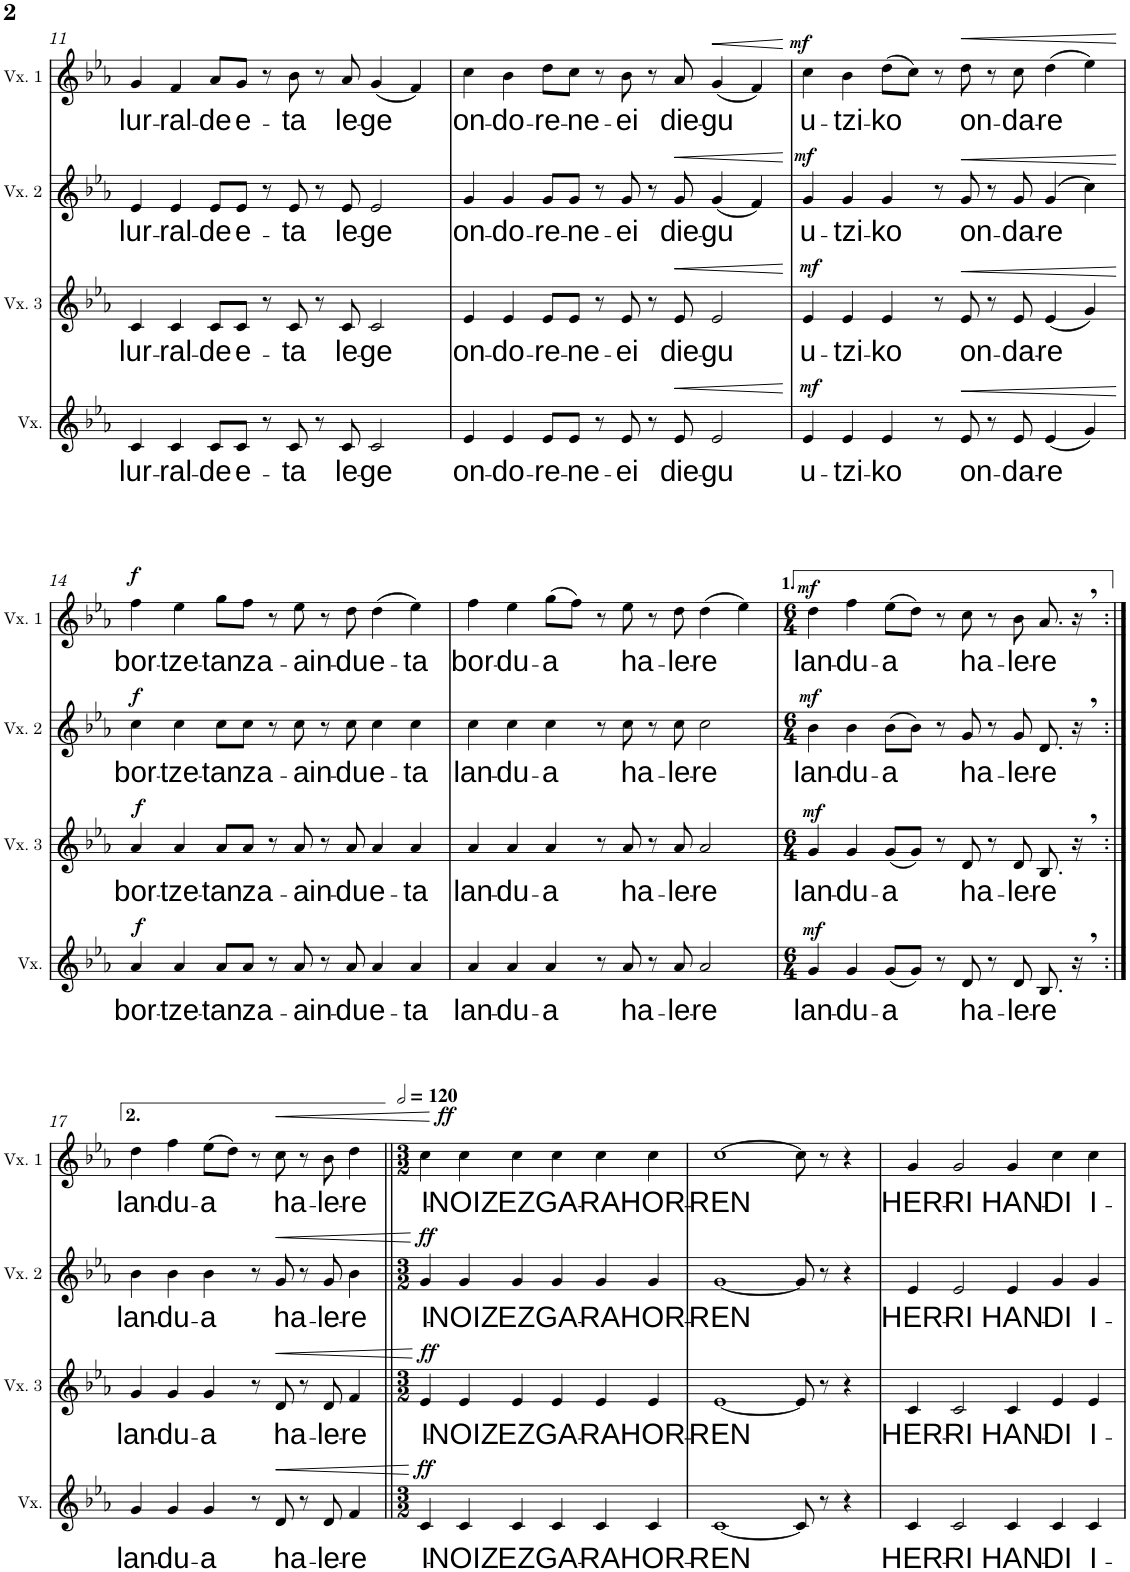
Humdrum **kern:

**kern	**text	**dynam	**kern	**text	**dynam	**kern	**text	**dynam	**kern	**text	**dynam
*part4	*part4	*part4	*part3	*part3	*part3	*part2	*part2	*part2	*part1	*part1	*part1
*staff4	*staff4	*staff4	*staff3	*staff3	*staff3	*staff2	*staff2	*staff2	*staff1	*staff1	*staff1
*I"Voix	*	*	*I"Voix 3	*	*	*I"Voix 2	*	*	*I"Voix 1	*	*
*I'Vx.	*	*	*I'Vx. 3	*	*	*I'Vx. 2	*	*	*I'Vx. 1	*	*
!!LO:PB:g=z
*clefG2	*	*	*clefG2	*	*	*clefG2	*	*	*clefG2	*	*
*k[b-e-a-]	*	*	*k[b-e-a-]	*	*	*k[b-e-a-]	*	*	*k[b-e-a-]	*	*
*M7/4	*	*	*M7/4	*	*	*M7/4	*	*	*M7/4	*	*
=11	=11	=11	=11	=11	=11	=11	=11	=11	=11	=11	=11
!	!LO:LY:b	!	!	!LO:LY:b	!	!	!LO:LY:b	!	!	!LO:LY:b	!
4c/	lur-	.	4c/	lur-	.	4e-/	lur-	.	4g/	lur-	.
!	!LO:LY:b	!	!	!LO:LY:b	!	!	!LO:LY:b	!	!	!LO:LY:b	!
4c/	-ral-	.	4c/	-ral-	.	4e-/	-ral-	.	4f/	-ral-	.
!	!LO:LY:b	!	!	!LO:LY:b	!	!	!LO:LY:b	!	!	!LO:LY:b	!
8c/L	-de	.	8c/L	-de	.	8e-/L	-de	.	8a-/L	-de	.
!	!LO:LY:b	!	!	!LO:LY:b	!	!	!LO:LY:b	!	!	!LO:LY:b	!
8c/J	e-	.	8c/J	e-	.	8e-/J	e-	.	8g/J	e-	.
8r	.	.	8r	.	.	8r	.	.	8r	.	.
!	!LO:LY:b	!	!	!LO:LY:b	!	!	!LO:LY:b	!	!	!LO:LY:b	!
8c/	-ta	.	8c/	-ta	.	8e-/	-ta	.	8b-\	-ta	.
8r	.	.	8r	.	.	8r	.	.	8r	.	.
!	!LO:LY:b	!	!	!LO:LY:b	!	!	!LO:LY:b	!	!	!LO:LY:b	!
8c/	le-	.	8c/	le-	.	8e-/	le-	.	8a-/	le-	.
!	!LO:LY:b	!	!	!LO:LY:b	!	!	!LO:LY:b	!	!	!LO:LY:b	!
2c/	-ge	.	2c/	-ge	.	2e-/	-ge	.	(4g/	-ge	.
.	.	.	.	.	.	.	.	.	4f/)	.	.
=12	=12	=12	=12	=12	=12	=12	=12	=12	=12	=12	=12
!	!LO:LY:b	!	!	!LO:LY:b	!	!	!LO:LY:b	!	!	!LO:LY:b	!
4e-/	on-	.	4e-/	on-	.	4g/	on-	.	4cc\	on-	.
!	!LO:LY:b	!	!	!LO:LY:b	!	!	!LO:LY:b	!	!	!LO:LY:b	!
4e-/	-do-	.	4e-/	-do-	.	4g/	-do-	.	4b-\	-do-	.
!	!LO:LY:b	!	!	!LO:LY:b	!	!	!LO:LY:b	!	!	!LO:LY:b	!
8e-/L	-re-	.	8e-/L	-re-	.	8g/L	-re-	.	8dd\L	-re-	.
!	!LO:LY:b	!	!	!LO:LY:b	!	!	!LO:LY:b	!	!	!LO:LY:b	!
8e-/J	-ne-	.	8e-/J	-ne-	.	8g/J	-ne-	.	8cc\J	-ne-	.
8r	.	.	8r	.	.	8r	.	.	8r	.	.
!	!LO:LY:b	!	!	!LO:LY:b	!	!	!LO:LY:b	!	!	!LO:LY:b	!
8e-/	-ei	.	8e-/	-ei	.	8g/	-ei	.	8b-\	-ei	.
8r	.	.	8r	.	.	8r	.	.	8r	.	.
!	!LO:LY:b	!LO:HP:b	!	!LO:LY:b	!LO:HP:b	!	!LO:LY:b	!LO:HP:b	!	!LO:LY:b	!
8e-/	die-	<	8e-/	die-	<	8g/	die-	<	8a-/	die-	.
!	!LO:LY:b	!	!	!LO:LY:b	!	!	!LO:LY:b	!	!	!LO:LY:b	!LO:HP:b
2e-/	-gu	.	2e-/	-gu	.	(4g/	-gu	.	(4g/	-gu	<
.	.	.	.	.	.	4f/)	.	.	4f/)	.	.
.	.	[	.	.	[	.	.	[	.	.	[
=13	=13	=13	=13	=13	=13	=13	=13	=13	=13	=13	=13
!	!LO:LY:b	!LO:DY:a	!	!LO:LY:b	!LO:DY:a	!	!LO:LY:b	!LO:DY:a	!	!LO:LY:b	!LO:DY:a
4e-/	u-	mf	4e-/	u-	mf	4g/	u-	mf	4cc\	u-	mf
!	!LO:LY:b	!	!	!LO:LY:b	!	!	!LO:LY:b	!	!	!LO:LY:b	!
4e-/	-tzi-	.	4e-/	-tzi-	.	4g/	-tzi-	.	4b-\	-tzi-	.
!	!LO:LY:b	!	!	!LO:LY:b	!	!	!LO:LY:b	!	!	!LO:LY:b	!
4e-/	-ko	.	4e-/	-ko	.	4g/	-ko	.	(8dd\L	-ko	.
.	.	.	.	.	.	.	.	.	8cc\J)	.	.
8r	.	.	8r	.	.	8r	.	.	8r	.	.
!	!LO:LY:b	!LO:HP:b	!	!LO:LY:b	!LO:HP:b	!	!LO:LY:b	!LO:HP:b	!	!LO:LY:b	!LO:HP:b
8e-/	on-	<	8e-/	on-	<	8g/	on-	<	8dd\	on-	<
8r	.	.	8r	.	.	8r	.	.	8r	.	.
!	!LO:LY:b	!	!	!LO:LY:b	!	!	!LO:LY:b	!	!	!LO:LY:b	!
8e-/	-da-	.	8e-/	-da-	.	8g/	-da-	.	8cc\	-da-	.
!	!LO:LY:b	!	!	!LO:LY:b	!	!	!LO:LY:b	!	!	!LO:LY:b	!
(4e-/	-re	.	(4e-/	-re	.	(4g/	-re	.	(4dd\	-re	.
4g/)	.	.	4g/)	.	.	4cc\)	.	.	4ee-\)	.	.
.	.	[	.	.	[	.	.	[	.	.	[
!!LO:LB:g=z
=14	=14	=14	=14	=14	=14	=14	=14	=14	=14	=14	=14
!	!LO:LY:b	!LO:DY:a	!	!LO:LY:b	!LO:DY:a	!	!LO:LY:b	!LO:DY:a	!	!LO:LY:b	!LO:DY:a
4a-/	bor-	f	4a-/	bor-	f	4cc\	bor-	f	4ff\	bor-	f
!	!LO:LY:b	!	!	!LO:LY:b	!	!	!LO:LY:b	!	!	!LO:LY:b	!
4a-/	-tze-	.	4a-/	-tze-	.	4cc\	-tze-	.	4ee-\	-tze-	.
!	!LO:LY:b	!	!	!LO:LY:b	!	!	!LO:LY:b	!	!	!LO:LY:b	!
8a-/L	-tan	.	8a-/L	-tan	.	8cc\L	-tan	.	8gg\L	-tan	.
!	!LO:LY:b	!	!	!LO:LY:b	!	!	!LO:LY:b	!	!	!LO:LY:b	!
8a-/J	za-	.	8a-/J	za-	.	8cc\J	za-	.	8ff\J	za-	.
8r	.	.	8r	.	.	8r	.	.	8r	.	.
!	!LO:LY:b	!	!	!LO:LY:b	!	!	!LO:LY:b	!	!	!LO:LY:b	!
8a-/	-ain-	.	8a-/	-ain-	.	8cc\	-ain-	.	8ee-\	-ain-	.
8r	.	.	8r	.	.	8r	.	.	8r	.	.
!	!LO:LY:b	!	!	!LO:LY:b	!	!	!LO:LY:b	!	!	!LO:LY:b	!
8a-/	-du	.	8a-/	-du	.	8cc\	-du	.	8dd\	-du	.
!	!LO:LY:b	!	!	!LO:LY:b	!	!	!LO:LY:b	!	!	!LO:LY:b	!
4a-/	e-	.	4a-/	e-	.	4cc\	e-	.	(4dd\	e-	.
!	!LO:LY:b	!	!	!LO:LY:b	!	!	!LO:LY:b	!	!	!LO:LY:b	!
4a-/	-ta	.	4a-/	-ta	.	4cc\	-ta	.	4ee-\)	-ta	.
=15	=15	=15	=15	=15	=15	=15	=15	=15	=15	=15	=15
!	!LO:LY:b	!	!	!LO:LY:b	!	!	!LO:LY:b	!	!	!LO:LY:b	!
4a-/	lan-	.	4a-/	lan-	.	4cc\	lan-	.	4ff\	bor-	.
!	!LO:LY:b	!	!	!LO:LY:b	!	!	!LO:LY:b	!	!	!LO:LY:b	!
4a-/	-du-	.	4a-/	-du-	.	4cc\	-du-	.	4ee-\	-du-	.
!	!LO:LY:b	!	!	!LO:LY:b	!	!	!LO:LY:b	!	!	!LO:LY:b	!
4a-/	-a	.	4a-/	-a	.	4cc\	-a	.	(8gg\L	-a	.
.	.	.	.	.	.	.	.	.	8ff\J)	.	.
8r	.	.	8r	.	.	8r	.	.	8r	.	.
!	!LO:LY:b	!	!	!LO:LY:b	!	!	!LO:LY:b	!	!	!LO:LY:b	!
8a-/	ha-	.	8a-/	ha-	.	8cc\	ha-	.	8ee-\	ha-	.
8r	.	.	8r	.	.	8r	.	.	8r	.	.
!	!LO:LY:b	!	!	!LO:LY:b	!	!	!LO:LY:b	!	!	!LO:LY:b	!
8a-/	-le-	.	8a-/	-le-	.	8cc\	-le-	.	8dd\	-le-	.
!	!LO:LY:b	!	!	!LO:LY:b	!	!	!LO:LY:b	!	!	!LO:LY:b	!
2a-/	-re	.	2a-/	-re	.	2cc\	-re	.	(4dd\	-re	.
.	.	.	.	.	.	.	.	.	4ee-\)	.	.
=16	=16	=16	=16	=16	=16	=16	=16	=16	=16	=16	=16
*M6/4	*	*	*M6/4	*	*	*M6/4	*	*	*M6/4	*	*
!	!LO:LY:b	!LO:DY:a	!	!LO:LY:b	!LO:DY:a	!	!LO:LY:b	!LO:DY:a	!	!LO:LY:b	!LO:DY:a
4g/	lan-	mf	4g/	lan-	mf	4b-\	lan-	mf	4dd\	lan-	mf
!	!LO:LY:b	!	!	!LO:LY:b	!	!	!LO:LY:b	!	!	!LO:LY:b	!
4g/	-du-	.	4g/	-du-	.	4b-\	-du-	.	4ff\	-du-	.
!	!LO:LY:b	!	!	!LO:LY:b	!	!	!LO:LY:b	!	!	!LO:LY:b	!
(8g/L	-a	.	(8g/L	-a	.	(8b-\L	-a	.	(8ee-\L	-a	.
8g/J)	.	.	8g/J)	.	.	8b-\J)	.	.	8dd\J)	.	.
8r	.	.	8r	.	.	8r	.	.	8r	.	.
!	!LO:LY:b	!	!	!LO:LY:b	!	!	!LO:LY:b	!	!	!LO:LY:b	!
8d/	ha-	.	8d/	ha-	.	8g/	ha-	.	8cc\	ha-	.
8r	.	.	8r	.	.	8r	.	.	8r	.	.
!	!LO:LY:b	!	!	!LO:LY:b	!	!	!LO:LY:b	!	!	!LO:LY:b	!
8d/	-le-	.	8d/	-le-	.	8g/	-le-	.	8b-\	-le-	.
!	!LO:LY:b	!	!	!LO:LY:b	!	!	!LO:LY:b	!	!	!LO:LY:b	!
8.B-/	-re	.	8.B-/	-re	.	8.d/	-re	.	8.a-/	-re	.
16r	.	.	16r	.	.	16r	.	.	16r	.	.
!!LO:LB:g=z
=17:|!	=17:|!	=17:|!	=17:|!	=17:|!	=17:|!	=17:|!	=17:|!	=17:|!	=17:|!	=17:|!	=17:|!
!	!LO:LY:b	!	!	!LO:LY:b	!	!	!LO:LY:b	!	!	!LO:LY:b	!
4g/	lan-	.	4g/	lan-	.	4b-\	lan-	.	4dd\	lan-	.
!	!LO:LY:b	!	!	!LO:LY:b	!	!	!LO:LY:b	!	!	!LO:LY:b	!
4g/	-du-	.	4g/	-du-	.	4b-\	-du-	.	4ff\	-du-	.
!	!LO:LY:b	!	!	!LO:LY:b	!	!	!LO:LY:b	!	!	!LO:LY:b	!
4g/	-a	.	4g/	-a	.	4b-\	-a	.	(8ee-\L	-a	.
.	.	.	.	.	.	.	.	.	8dd\J)	.	.
8r	.	.	8r	.	.	8r	.	.	8r	.	.
!	!LO:LY:b	!LO:HP:b	!	!LO:LY:b	!LO:HP:b	!	!LO:LY:b	!LO:HP:b	!	!LO:LY:b	!LO:HP:b
8d/	ha-	<	8d/	ha-	<	8g/	ha-	<	8cc\	ha-	<
8r	.	.	8r	.	.	8r	.	.	8r	.	.
!	!LO:LY:b	!	!	!LO:LY:b	!	!	!LO:LY:b	!	!	!LO:LY:b	!
8d/	-le-	.	8d/	-le-	.	8g/	-le-	.	8b-\	-le-	.
!	!LO:LY:b	!	!	!LO:LY:b	!	!	!LO:LY:b	!	!	!LO:LY:b	!
4f/	-re	.	4f/	-re	.	4b-\	-re	.	4dd\	-re	.
.	.	[	.	.	[	.	.	[	.	.	[
=18||	=18||	=18||	=18||	=18||	=18||	=18||	=18||	=18||	=18||	=18||	=18||
*M3/2	*	*	*M3/2	*	*	*M3/2	*	*	*M3/2	*	*
*	*	*	*	*	*	*	*	*	*MM240	*	*
!	!LO:LY:b	!LO:DY:a	!	!LO:LY:b	!LO:DY:a	!	!LO:LY:b	!LO:DY:a	!	!LO:LY:b	!LO:DY:a
4c/	I-	ff	4e-/	I-	ff	4g/	I-	ff	4cc\	I-	ff
!	!LO:LY:b	!	!	!LO:LY:b	!	!	!LO:LY:b	!	!	!LO:LY:b	!
4c/	-NOIZ	.	4e-/	-NOIZ	.	4g/	-NOIZ	.	4cc\	-NOIZ	.
!	!LO:LY:b	!	!	!LO:LY:b	!	!	!LO:LY:b	!	!	!LO:LY:b	!
4c/	EZ	.	4e-/	EZ	.	4g/	EZ	.	4cc\	EZ	.
!	!LO:LY:b	!	!	!LO:LY:b	!	!	!LO:LY:b	!	!	!LO:LY:b	!
4c/	GA-	.	4e-/	GA-	.	4g/	GA-	.	4cc\	GA-	.
!	!LO:LY:b	!	!	!LO:LY:b	!	!	!LO:LY:b	!	!	!LO:LY:b	!
4c/	-RA	.	4e-/	-RA	.	4g/	-RA	.	4cc\	-RA	.
!	!LO:LY:b	!	!	!LO:LY:b	!	!	!LO:LY:b	!	!	!LO:LY:b	!
4c/	HOR-	.	4e-/	HOR-	.	4g/	HOR-	.	4cc\	HOR-	.
=19	=19	=19	=19	=19	=19	=19	=19	=19	=19	=19	=19
!	!LO:LY:b	!	!	!LO:LY:b	!	!	!LO:LY:b	!	!	!LO:LY:b	!
[1c	-REN	.	[1e-	-REN	.	[1g	-REN	.	[1cc	-REN	.
8c/]	.	.	8e-/]	.	.	8g/]	.	.	8cc\]	.	.
8r	.	.	8r	.	.	8r	.	.	8r	.	.
4r	.	.	4r	.	.	4r	.	.	4r	.	.
=20	=20	=20	=20	=20	=20	=20	=20	=20	=20	=20	=20
!	!LO:LY:b	!	!	!LO:LY:b	!	!	!LO:LY:b	!	!	!LO:LY:b	!
4c/	HER-	.	4c/	HER-	.	4e-/	HER-	.	4g/	HER-	.
!	!LO:LY:b	!	!	!LO:LY:b	!	!	!LO:LY:b	!	!	!LO:LY:b	!
2c/	-RI	.	2c/	-RI	.	2e-/	-RI	.	2g/	-RI	.
!	!LO:LY:b	!	!	!LO:LY:b	!	!	!LO:LY:b	!	!	!LO:LY:b	!
4c/	HAN-	.	4c/	HAN-	.	4e-/	HAN-	.	4g/	HAN-	.
!	!LO:LY:b	!	!	!LO:LY:b	!	!	!LO:LY:b	!	!	!LO:LY:b	!
4c/	-DI	.	4e-/	-DI	.	4g/	-DI	.	4cc\	-DI	.
!	!LO:LY:b	!	!	!LO:LY:b	!	!	!LO:LY:b	!	!	!LO:LY:b	!
4c/	I-	.	4e-/	I-	.	4g/	I-	.	4cc\	I-	.
=	=	=	=	=	=	=	=	=	=	=	=
*-	*-	*-	*-	*-	*-	*-	*-	*-	*-	*-	*-
